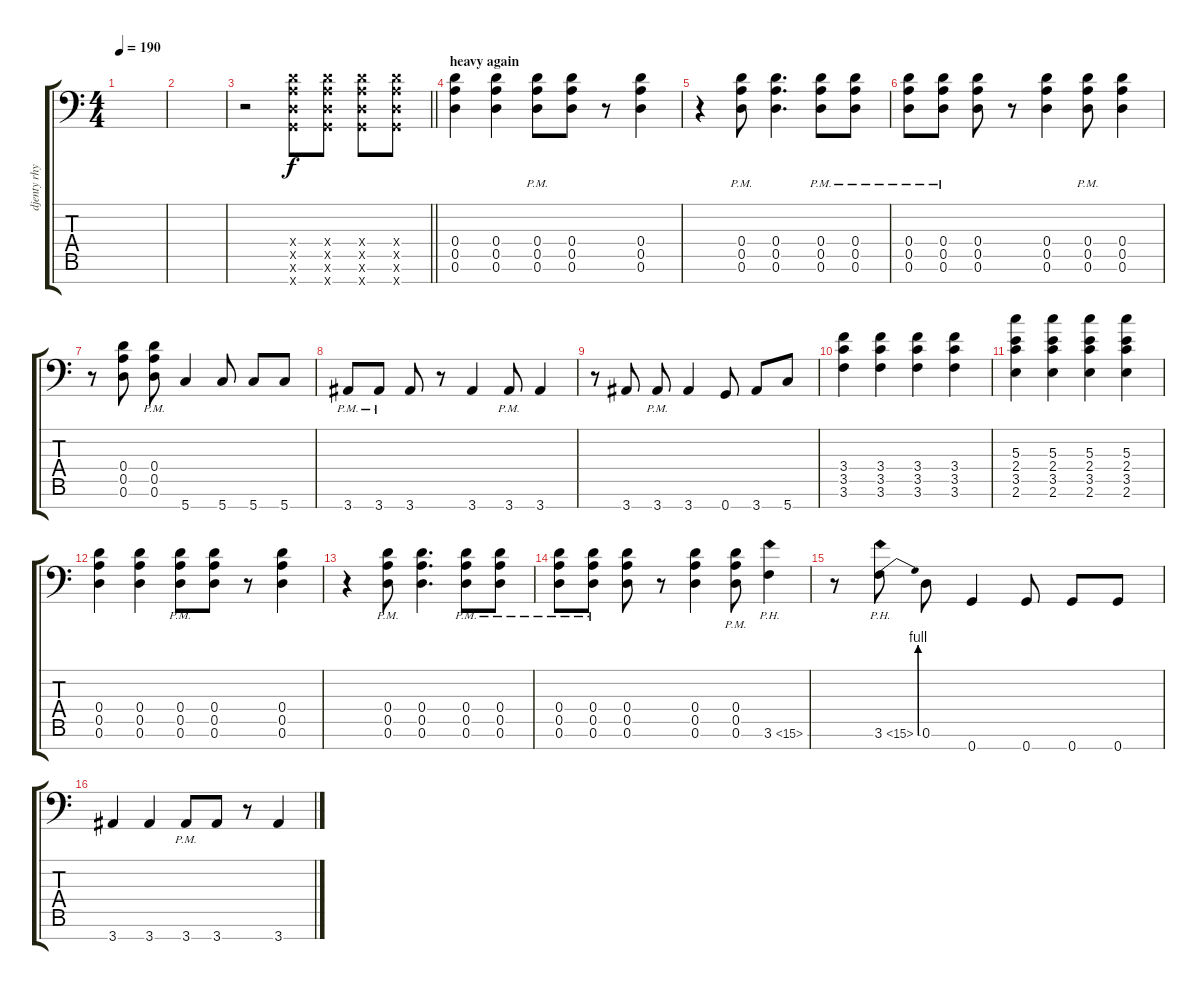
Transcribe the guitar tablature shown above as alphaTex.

\track ("djenty rhythm" "djenty rhy") {instrument distortionguitar}
\staff {score tabs}
\tuning (E4 B3 G3 D3 A2 D2 G1) {hide}
\ts (4 4)
\tempo 190
\clef f4
\ks c
|
|
\barLineRight lightlight
r.2 (0.4{x} 0.5{x} 0.6{x} 0.7{x}).8 (0.4{x} 0.5{x} 0.6{x} 0.7{x}).8 (0.4{x} 0.5{x} 0.6{x} 0.7{x}).8 (0.4{x} 0.5{x} 0.6{x} 0.7{x}).8 |
\section ("" "heavy again")
(0.4 0.5 0.6).4 (0.4 0.5 0.6).4 (0.4{pm} 0.5{pm} 0.6{pm}).8 (0.4 0.5 0.6).8 r.8 (0.4 0.5 0.6).4 |
r.4 (0.4{pm} 0.5 0.6{pm}).8 (0.4 0.5 0.6).4{d} (0.4{pm} 0.5{pm} 0.6{pm}).8 (0.4{pm} 0.5{pm} 0.6{pm}).8 |
(0.4{pm} 0.5{pm} 0.6{pm}).8 (0.4{pm} 0.5{pm} 0.6{pm}).8 (0.4 0.5 0.6).8 r.8 (0.4 0.5 0.6).4 (0.4{pm} 0.5{pm} 0.6{pm}).8 (0.4 0.5 0.6).4 |
r.8 (0.4 0.5 0.6).8 (0.4{pm} 0.5{pm} 0.6{pm}).8 5.7.4 5.7.8 5.7.8 5.7.8 |
3.7{pm}.8 3.7{pm}.8 3.7.8 r.8 3.7.4 3.7{pm}.8 3.7.4 |
r.8 3.7.8 3.7{pm}.8 3.7.4 0.7.8 3.7.8 5.7.8 |
(3.4 3.5 3.6).4 (3.4 3.5 3.6).4 (3.4 3.5 3.6).4 (3.4 3.5 3.6).4 |
(5.3 2.4 3.5 2.6).4 (5.3 2.4 3.5 2.6).4 (5.3 2.4 3.5 2.6).4 (5.3 2.4 3.5 2.6).4 |
(0.4 0.5 0.6).4 (0.4 0.5 0.6).4 (0.4{pm} 0.5{pm} 0.6{pm}).8 (0.4 0.5 0.6).8 r.8 (0.4 0.5 0.6).4 |
r.4 (0.4{pm} 0.5 0.6{pm}).8 (0.4 0.5 0.6).4{d} (0.4{pm} 0.5{pm} 0.6{pm}).8 (0.4{pm} 0.5{pm} 0.6{pm}).8 |
(0.4{pm} 0.5{pm} 0.6{pm}).8 (0.4{pm} 0.5{pm} 0.6{pm}).8 (0.4 0.5 0.6).8 r.8 (0.4 0.5 0.6).4 (0.4{pm} 0.5{pm} 0.6{pm}).8 3.6{ph 12}.4 |
r.8 3.6{be (bend 0 0 60 4) ph 12}.8 0.6.8 0.7.4 0.7.8 0.7.8 0.7.8 |
3.7.4 3.7.4 3.7{pm}.8 3.7.8 r.8 3.7.4
